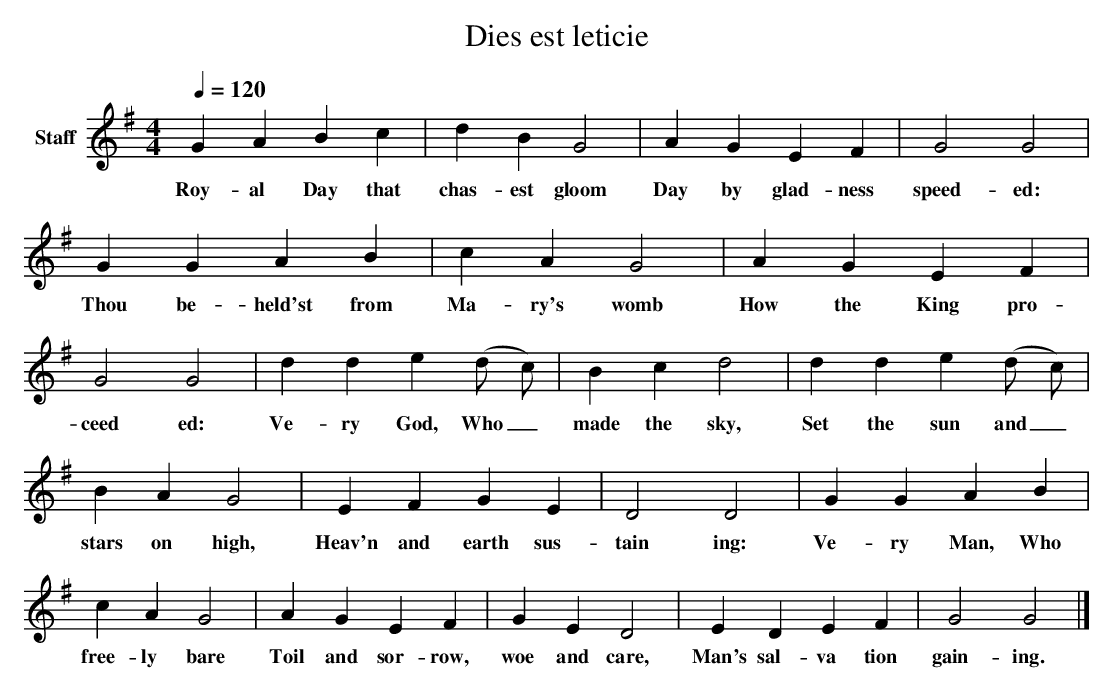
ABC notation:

X:1
T: Dies est leticie
L: 1/4
M: 4/4
Q: 1/4=120
V: P1 name="Staff"
K: G
[V: P1]  G A B c | d B G2 | A G E F | G2 G2 | G G A B | c A G2 | A G E F | G2 G2 | d d e (d/ c/) | B c d2 | d d e (d/ c/) | B A G2 | E F G E | D2 D2 | G G A B | c A G2 | A G E F | G E D2 | E D E F | G2 G2|]
w: Roy- al Day that chas- est gloom Day by glad- ness speed- ed: Thou be- held'st from Ma- ry's womb How the King pro- ceed ed: Ve- ry God, Who_ made the sky, Set the sun and_ stars on high, Heav'n and earth sus- tain ing: Ve- ry Man, Who free- ly bare Toil and sor- row, woe and care, Man's sal- va tion gain- ing.
